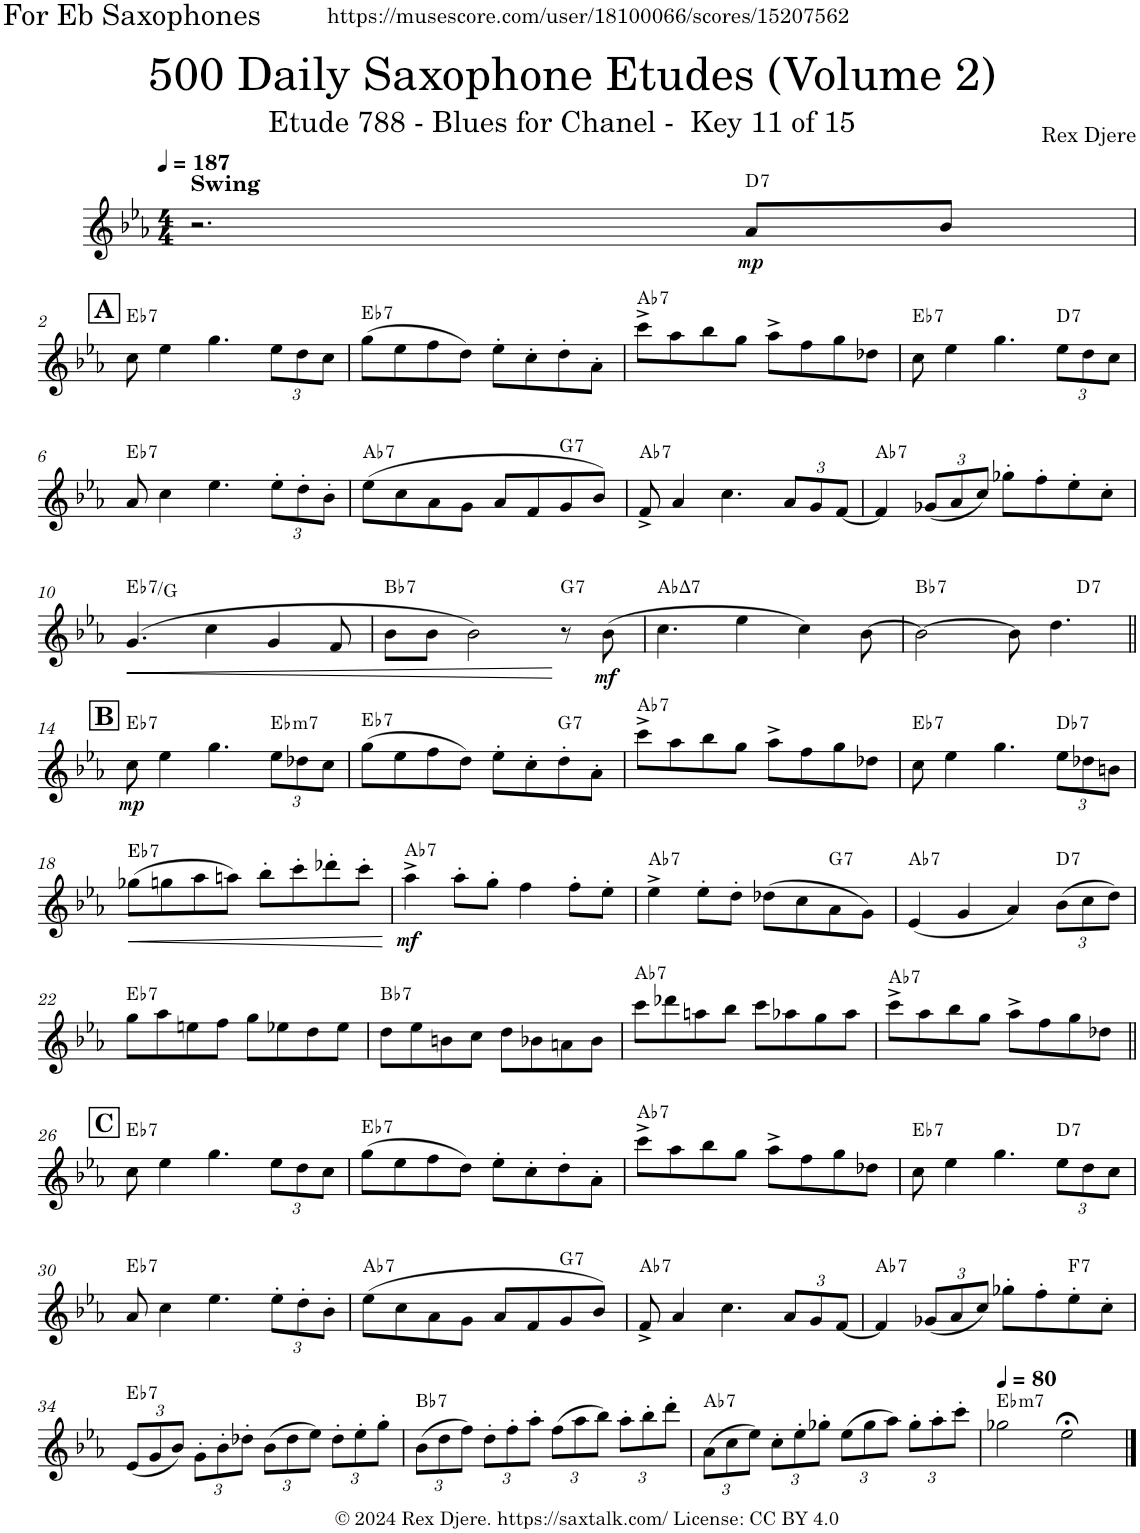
**kern	**dynam	**harte
*part1	*part1	*part1
*staff1	*staff1	*
*I"Alto Saxophone	*	*
*I'A. Sax.	*	*
*clefG2	*	*
*Trd5c9	*	*
*k[b-e-a-]	*	*
*M4/4	*	*
*MM187	*	*
=1	=1	=1
!LO:TX:a:B:t=Swing	!	!
2.r	.	.
!	!LO:DY:b	!LO:H:kt=7
8a-/L	mp	D:7
8b-/J	.	.
!!LO:LB:g=z
!!LO:REH:place=s1:a:B:cj:fs=14:t=A
=2	=2	=2
!	!	!LO:H:kt=7
8cc\	.	Eb:7
4ee-\	.	.
4.gg\	.	.
*Xbrackettup	*	*
12ee-\L	.	.
12dd\	.	.
12cc\J	.	.
=3	=3	=3
!	!	!LO:H:kt=7
(8gg\L	.	Eb:7
8ee-\	.	.
8ff\	.	.
8dd\J)	.	.
8ee-'\L	.	.
8cc'\	.	.
8dd'\	.	.
8a-'\J	.	.
=4	=4	=4
!	!	!LO:H:kt=7
8ccc^\L	.	Ab:7
8aa-\	.	.
8bb-\	.	.
8gg\J	.	.
8aa-^\L	.	.
8ff\	.	.
8gg\	.	.
8dd-X\J	.	.
=5	=5	=5
!	!	!LO:H:kt=7
8cc\	.	Eb:7
4ee-\	.	.
4.gg\	.	.
!	!	!LO:H:kt=7
12ee-\L	.	D:7
12dd\	.	.
12cc\J	.	.
!!LO:LB:g=z
=6	=6	=6
!	!	!LO:H:kt=7
8a-/	.	Eb:7
4cc\	.	.
4.ee-\	.	.
12ee-'\L	.	.
12dd'\	.	.
12b-'\J	.	.
=7	=7	=7
!	!	!LO:H:kt=7
(8ee-\L	.	Ab:7
8cc\	.	.
8a-\	.	.
8g\J	.	.
8a-/L	.	.
8f/	.	.
!	!	!LO:H:kt=7
8g/	.	G:7
8b-/J)	.	.
=8	=8	=8
!	!	!LO:H:kt=7
8f^/	.	Ab:7
4a-/	.	.
4.cc\	.	.
12a-/L	.	.
12g/	.	.
[12f/J	.	.
=9	=9	=9
!	!	!LO:H:kt=7
4f/]	.	Ab:7
(12g-X/L	.	.
12a-/	.	.
12cc/J)	.	.
8gg-X'\L	.	.
8ff'\	.	.
8ee-'\	.	.
8cc'\J	.	.
!!LO:LB:g=z
=10	=10	=10
!	!LO:HP:b	!LO:H:kt=7
(4.g/	<	Eb:7/3
4cc\	.	.
4g/	.	.
8f/	.	.
=11	=11	=11
!	!	!LO:H:kt=7
8b-\L	.	Bb:7
8b-\J	.	.
2b-\)	.	.
!	!	!LO:H:kt=7
8r	[	G:7
!	!LO:DY:b	!
(8b-\	mf	.
=12	=12	=12
!	!	!LO:H:kt=7
4.cc\	.	Ab:maj7
4ee-\	.	.
4cc\)	.	.
[8b-\	.	.
=13	=13	=13
!	!	!LO:H:kt=7
*^	*	*
2b-\_	2.ryy	.	Bb:7
8b-\]	.	.	.
4.dd\	.	.	.
!	!	!	!LO:H:kt=7
.	4ryy	.	D:7
!!LO:LB:g=z	!!
!!LO:REH:place=s1:a:B:cj:fs=14:t=B	!!
=14||	=14||	=14||	=14||
!	!	!LO:DY:b	!LO:H:kt=7
*v	*v	*	*
8cc\	mp	Eb:7
4ee-\	.	.
4.gg\	.	.
!	!	!LO:H:kt=m7
12ee-\L	.	Eb:min7
12dd-X\	.	.
12cc\J	.	.
=15	=15	=15
!	!	!LO:H:kt=7
(8gg\L	.	Eb:7
8ee-\	.	.
8ff\	.	.
8dd\J)	.	.
8ee-'\L	.	.
8cc'\	.	.
!	!	!LO:H:kt=7
8dd'\	.	G:7
8a-'\J	.	.
=16	=16	=16
!	!	!LO:H:kt=7
8ccc^\L	.	Ab:7
8aa-\	.	.
8bb-\	.	.
8gg\J	.	.
8aa-^\L	.	.
8ff\	.	.
8gg\	.	.
8dd-X\J	.	.
=17	=17	=17
!	!	!LO:H:kt=7
8cc\	.	Eb:7
4ee-\	.	.
4.gg\	.	.
!	!	!LO:H:kt=7
12ee-\L	.	Db:7
12dd-X\	.	.
12bn\J	.	.
!!LO:LB:g=z
=18	=18	=18
!	!LO:HP:b	!LO:H:kt=7
(8gg-X\L	<	Eb:7
8ggn\	.	.
8aa-\	.	.
8aan\J)	.	.
8bb-'\L	.	.
8ccc'\	.	.
8ddd-X'\	.	.
8ccc'\J	.	.
.	[	.
=19	=19	=19
!	!LO:DY:b	!LO:H:kt=7
4aa-^\	mf	Ab:7
8aa-'\L	.	.
8gg'\J	.	.
4ff\	.	.
8ff'\L	.	.
8ee-'\J	.	.
=20	=20	=20
!	!	!LO:H:kt=7
4ee-^\	.	Ab:7
8ee-'\L	.	.
8dd'\J	.	.
(8dd-X\L	.	.
8cc\	.	.
!	!	!LO:H:kt=7
8a-\	.	G:7
8g\J)	.	.
=21	=21	=21
!	!	!LO:H:kt=7
(4e-/	.	Ab:7
4g/	.	.
4a-/)	.	.
!	!	!LO:H:kt=7
(12b-\L	.	D:7
12cc\	.	.
12dd\J)	.	.
!!LO:LB:g=z
=22	=22	=22
!	!	!LO:H:kt=7
8gg\L	.	Eb:7
8aa-\	.	.
8een\	.	.
8ff\J	.	.
8gg\L	.	.
8ee-X\	.	.
8dd\	.	.
8ee-\J	.	.
=23	=23	=23
!	!	!LO:H:kt=7
8dd\L	.	Bb:7
8ee-\	.	.
8bn\	.	.
8cc\J	.	.
8dd\L	.	.
8b-X\	.	.
8an\	.	.
8b-\J	.	.
=24	=24	=24
!	!	!LO:H:kt=7
8ccc\L	.	Ab:7
8ddd-X\	.	.
8aan\	.	.
8bb-\J	.	.
8ccc\L	.	.
8aa-X\	.	.
8gg\	.	.
8aa-\J	.	.
=25	=25	=25
!	!	!LO:H:kt=7
8ccc^\L	.	Ab:7
8aa-\	.	.
8bb-\	.	.
8gg\J	.	.
8aa-^\L	.	.
8ff\	.	.
8gg\	.	.
8dd-X\J	.	.
!!LO:LB:g=z
!!LO:REH:place=s1:a:B:cj:fs=14:t=C
=26||	=26||	=26||
!	!	!LO:H:kt=7
8cc\	.	Eb:7
4ee-\	.	.
4.gg\	.	.
12ee-\L	.	.
12dd\	.	.
12cc\J	.	.
=27	=27	=27
!	!	!LO:H:kt=7
(8gg\L	.	Eb:7
8ee-\	.	.
8ff\	.	.
8dd\J)	.	.
8ee-'\L	.	.
8cc'\	.	.
8dd'\	.	.
8a-'\J	.	.
=28	=28	=28
!	!	!LO:H:kt=7
8ccc^\L	.	Ab:7
8aa-\	.	.
8bb-\	.	.
8gg\J	.	.
8aa-^\L	.	.
8ff\	.	.
8gg\	.	.
8dd-X\J	.	.
=29	=29	=29
!	!	!LO:H:kt=7
8cc\	.	Eb:7
4ee-\	.	.
4.gg\	.	.
!	!	!LO:H:kt=7
12ee-\L	.	D:7
12dd\	.	.
12cc\J	.	.
!!LO:LB:g=z
=30	=30	=30
!	!	!LO:H:kt=7
8a-/	.	Eb:7
4cc\	.	.
4.ee-\	.	.
12ee-'\L	.	.
12dd'\	.	.
12b-'\J	.	.
=31	=31	=31
!	!	!LO:H:kt=7
(8ee-\L	.	Ab:7
8cc\	.	.
8a-\	.	.
8g\J	.	.
8a-/L	.	.
8f/	.	.
!	!	!LO:H:kt=7
8g/	.	G:7
8b-/J)	.	.
=32	=32	=32
!	!	!LO:H:kt=7
8f^/	.	Ab:7
4a-/	.	.
4.cc\	.	.
12a-/L	.	.
12g/	.	.
[12f/J	.	.
=33	=33	=33
!	!	!LO:H:kt=7
4f/]	.	Ab:7
(12g-X/L	.	.
12a-/	.	.
12cc/J)	.	.
8gg-X'\L	.	.
8ff'\	.	.
!	!	!LO:H:kt=7
8ee-'\	.	F:7
8cc'\J	.	.
!!LO:LB:g=z
=34	=34	=34
!	!	!LO:H:kt=7
(12e-/L	.	Eb:7
12g/	.	.
12b-/J)	.	.
12g'\L	.	.
12b-'\	.	.
12dd-X'\J	.	.
(12b-\L	.	.
12dd-\	.	.
12ee-\J)	.	.
12dd-'\L	.	.
12ee-'\	.	.
12gg'\J	.	.
=35	=35	=35
!	!	!LO:H:kt=7
(12b-\L	.	Bb:7
12dd\	.	.
12ff\J)	.	.
12dd'\L	.	.
12ff'\	.	.
12aa-'\J	.	.
(12ff\L	.	.
12aa-\	.	.
12bb-\J)	.	.
12aa-'\L	.	.
12bb-'\	.	.
12ddd'\J	.	.
=36	=36	=36
!	!	!LO:H:kt=7
(12a-\L	.	Ab:7
12cc\	.	.
12ee-\J)	.	.
12cc'\L	.	.
12ee-'\	.	.
12gg-X'\J	.	.
(12ee-\L	.	.
12gg-\	.	.
12aa-\J)	.	.
12gg-'\L	.	.
12aa-'\	.	.
12ccc'\J	.	.
=37	=37	=37
*MM80	*	*
!	!	!LO:H:kt=m7
2gg-X\	.	Eb:min7
2ee-;<\	.	.
==	==	==
*-	*-	*-
